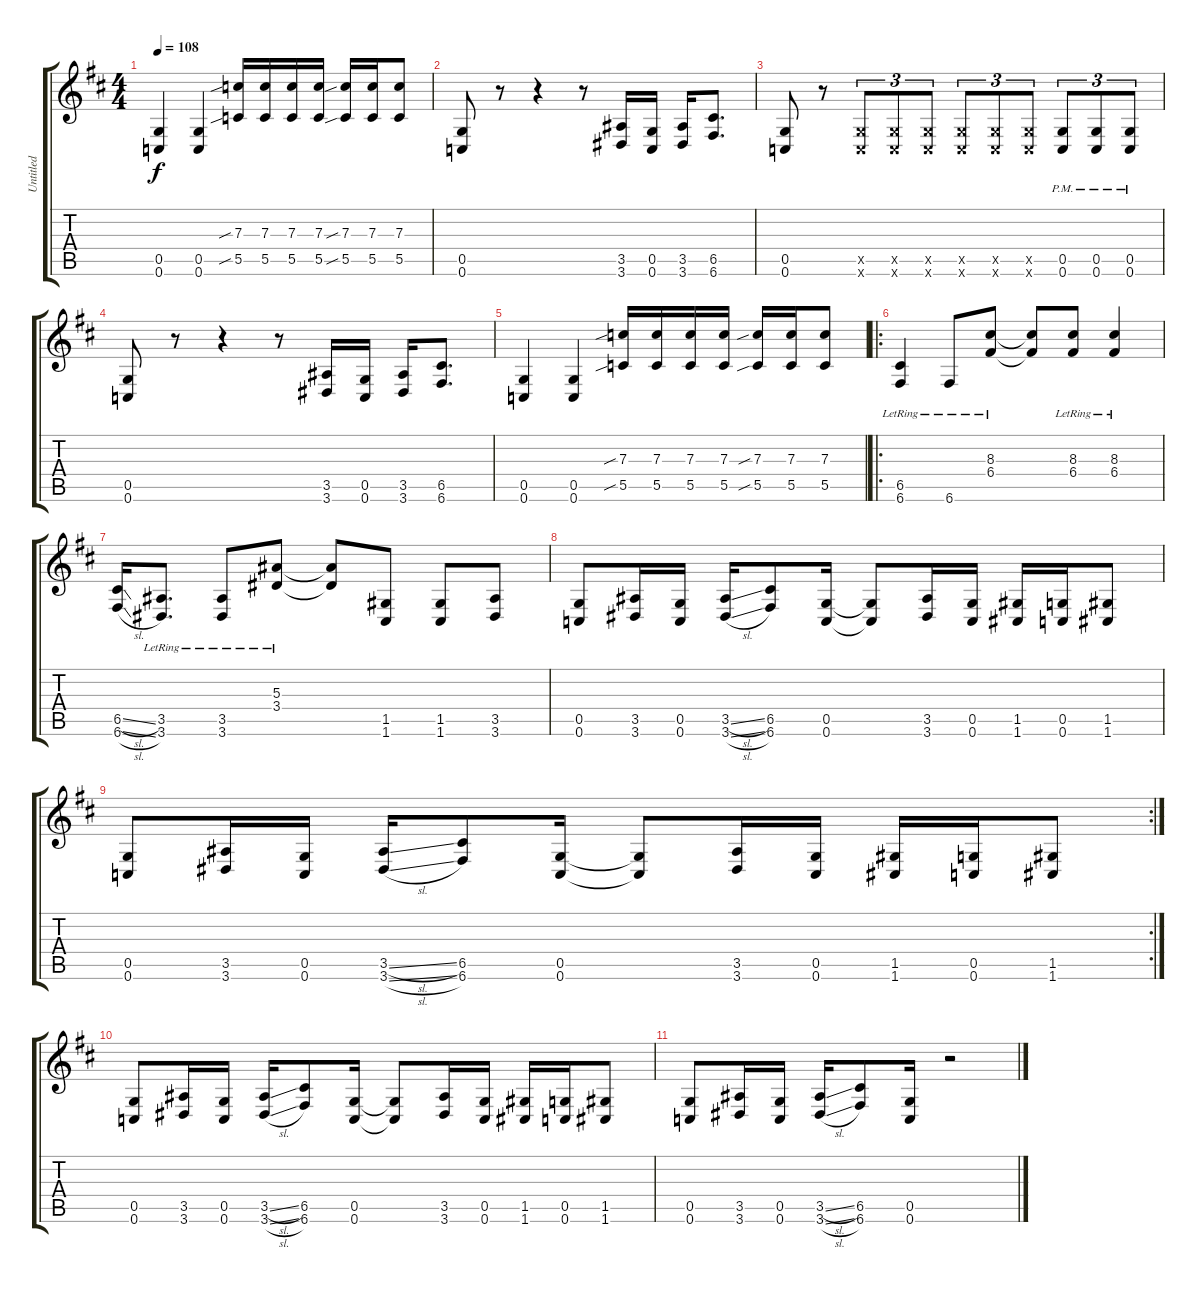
\track ("Untitled" "Untitled") {instrument distortionguitar}
\staff {score tabs}
\tuning (D4 A3 F3 C3 G2 C2) {hide}
\ts (4 4)
\tempo 108
\clef g2
\ks d
(0.5 0.6).4{dy f} (0.5 0.6).4 (7.3{sib} 5.5{sib}).16 (7.3 5.5).16 (7.3 5.5).16 (7.3 5.5).16 (7.3{sib} 5.5{sib}).16 (7.3 5.5).16 (7.3 5.5).8 |
(0.5 0.6).8 r.8 r.4 r.8 (3.5 3.6).16 (0.5 0.6).16 (3.5 3.6).16 (6.5 6.6).8{d} |
(0.5 0.6).8 r.8 (0.5{x} 0.6{x}).8{tu (3 2)} (0.5{x} 0.6{x}).8{tu (3 2)} (0.5{x} 0.6{x}).8{tu (3 2)} (0.5{x} 0.6{x}).8{tu (3 2)} (0.5{x} 0.6{x}).8{tu (3 2)} (0.5{x} 0.6{x}).8{tu (3 2)} (0.5{pm} 0.6{pm}).8{tu (3 2)} (0.5{pm} 0.6{pm}).8{tu (3 2)} (0.5{pm} 0.6{pm}).8{tu (3 2)} |
(0.5 0.6).8 r.8 r.4 r.8 (3.5 3.6).16 (0.5 0.6).16 (3.5 3.6).16 (6.5 6.6).8{d} |
(0.5 0.6).4 (0.5 0.6).4 (7.3{sib} 5.5{sib}).16 (7.3 5.5).16 (7.3 5.5).16 (7.3 5.5).16 (7.3{sib} 5.5{sib}).16 (7.3 5.5).16 (7.3 5.5).8 |
\ro
(6.5{lr} 6.6{lr}).4 6.6{lr}.8 (8.3{lr} 6.4{lr}).8 (8.3{t} 6.4{t}).8 (8.3{lr} 6.4{lr}).8 (8.3{lr} 6.4{lr}).4 |
(6.5{sl} 6.6{sl}).16 (3.5{lr} 3.6{lr}).8{d} (3.5{lr} 3.6{lr}).8 (5.3{lr} 3.4{lr}).8 (5.3{t} 3.4{t}).8 (1.5 1.6).8 (1.5 1.6).8 (3.5 3.6).8 |
(0.5 0.6).8 (3.5 3.6).16 (0.5 0.6).16 (3.5{sl} 3.6{sl}).16 (6.5 6.6).8 (0.5 0.6).16 (0.5{t} 0.6{t}).8 (3.5 3.6).16 (0.5 0.6).16 (1.5 1.6).16 (0.5 0.6).16 (1.5 1.6).8 |
\rc 2
(0.5 0.6).8 (3.5 3.6).16 (0.5 0.6).16 (3.5{sl} 3.6{sl}).16 (6.5 6.6).8 (0.5 0.6).16 (0.5{t} 0.6{t}).8 (3.5 3.6).16 (0.5 0.6).16 (1.5 1.6).16 (0.5 0.6).16 (1.5 1.6).8 |
(0.5 0.6).8 (3.5 3.6).16 (0.5 0.6).16 (3.5{sl} 3.6{sl}).16 (6.5 6.6).8 (0.5 0.6).16 (0.5{t} 0.6{t}).8 (3.5 3.6).16 (0.5 0.6).16 (1.5 1.6).16 (0.5 0.6).16 (1.5 1.6).8 |
(0.5 0.6).8 (3.5 3.6).16 (0.5 0.6).16 (3.5{sl} 3.6{sl}).16 (6.5 6.6).8 (0.5 0.6).16 r.2
